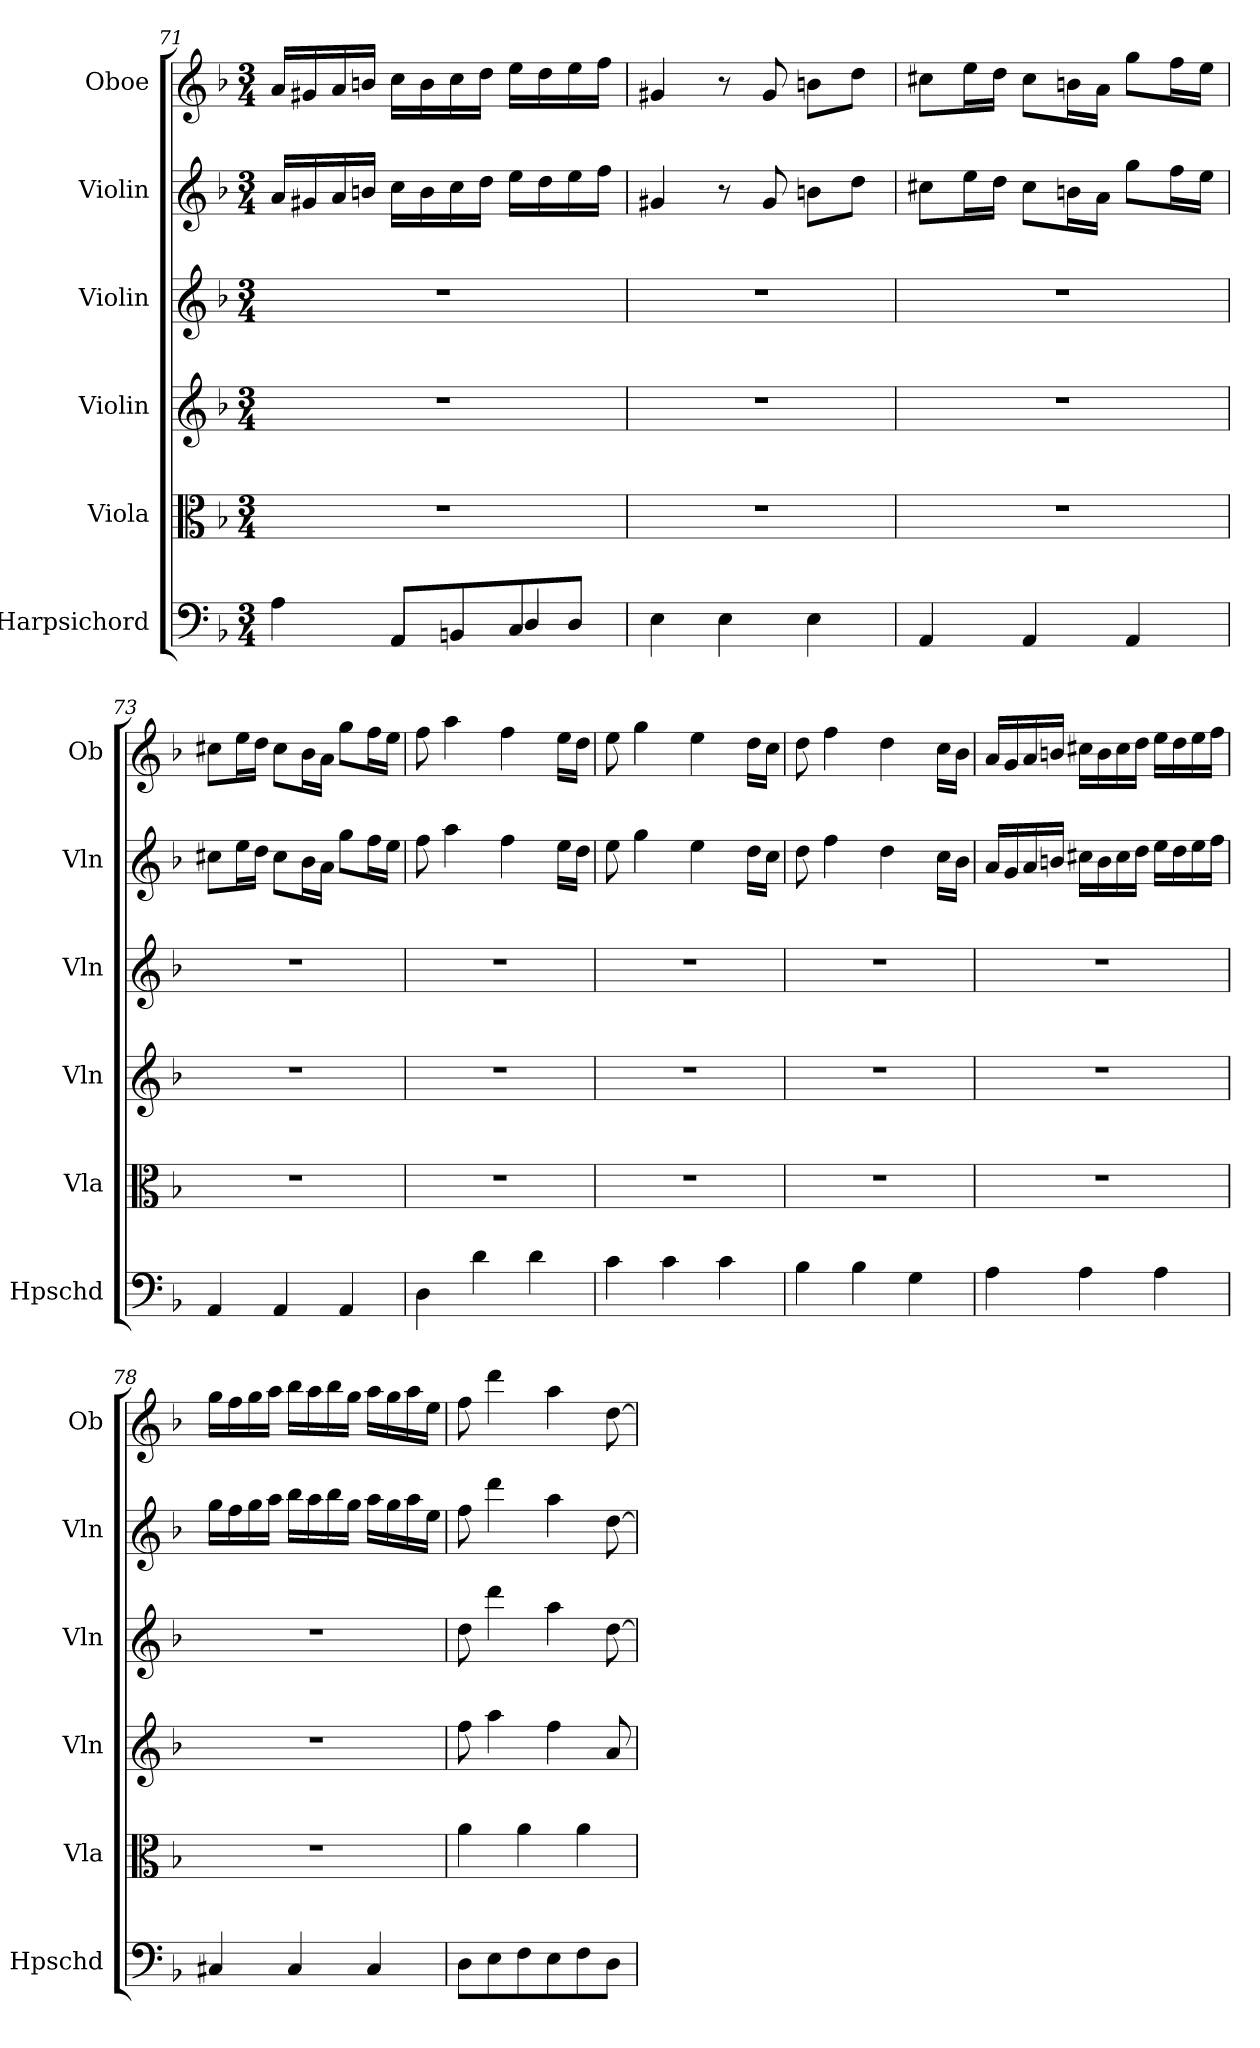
**kern	**kern	**kern	**kern	**kern	**kern
*part6	*part5	*part4	*part3	*part2	*part1
*staff6	*staff5	*staff4	*staff3	*staff2	*staff1
*I"Harpsichord	*I"Viola	*I"Violin	*I"Violin	*I"Violin	*I"Oboe
*I'Hpschd	*I'Vla	*I'Vln	*I'Vln	*I'Vln	*I'Ob
*clefF4	*clefC3	*clefG2	*clefG2	*clefG2	*clefG2
*k[b-]	*k[b-]	*k[b-]	*k[b-]	*k[b-]	*k[b-]
*d:	*d:	*d:	*d:	*d:	*d:
*M3/4	*M3/4	*M3/4	*M3/4	*M3/4	*M3/4
=71	=71	=71	=71	=71	=71
*^	*	*	*	*	*
4A\	4ryy	2.r	2.r	2.r	16a/LL	16a/LL
.	.	.	.	.	16g#X/	16g#X/
.	.	.	.	.	16a/	16a/
.	.	.	.	.	16bn/JJ	16bn/JJ
8AA/L	4AA/	.	.	.	16cc\LL	16cc\LL
.	.	.	.	.	16b\	16b\
8BBn/	.	.	.	.	16cc\	16cc\
.	.	.	.	.	16dd\JJ	16dd\JJ
8C/	4D/	.	.	.	16ee\LL	16ee\LL
.	.	.	.	.	16dd\	16dd\
8D/J	.	.	.	.	16ee\	16ee\
.	.	.	.	.	16ff\JJ	16ff\JJ
*v	*v	*	*	*	*	*
=72	=72	=72	=72	=72	=72
4E\	2.r	2.r	2.r	4g#X/	4g#X/
4E\	.	.	.	8r	8r
.	.	.	.	8g#/	8g#/
4E\	.	.	.	8bn\L	8bn\L
.	.	.	.	8dd\J	8dd\J
=73	=73	=73	=73	=73	=73
4AA/	2.r	2.r	2.r	8cc#X\L	8cc#X\L
.	.	.	.	16ee\L	16ee\L
.	.	.	.	16dd\JJ	16dd\JJ
4AA/	.	.	.	8cc#\L	8cc#\L
.	.	.	.	16bn\L	16bn\L
.	.	.	.	16a\JJ	16a\JJ
4AA/	.	.	.	8gg\L	8gg\L
.	.	.	.	16ff\L	16ff\L
.	.	.	.	16ee\JJ	16ee\JJ
=73	=73	=73	=73	=73	=73
4AA/	2.r	2.r	2.r	8cc#X\L	8cc#X\L
.	.	.	.	16ee\L	16ee\L
.	.	.	.	16dd\JJ	16dd\JJ
4AA/	.	.	.	8cc#\L	8cc#\L
.	.	.	.	16b-\L	16b-\L
.	.	.	.	16a\JJ	16a\JJ
4AA/	.	.	.	8gg\L	8gg\L
.	.	.	.	16ff\L	16ff\L
.	.	.	.	16ee\JJ	16ee\JJ
=74	=74	=74	=74	=74	=74
4D\	2.r	2.r	2.r	8ff\	8ff\
.	.	.	.	4aa\	4aa\
4d\	.	.	.	.	.
.	.	.	.	4ff\	4ff\
4d\	.	.	.	.	.
.	.	.	.	16ee\LL	16ee\LL
.	.	.	.	16dd\JJ	16dd\JJ
=75	=75	=75	=75	=75	=75
4c\	2.r	2.r	2.r	8ee\	8ee\
.	.	.	.	4gg\	4gg\
4c\	.	.	.	.	.
.	.	.	.	4ee\	4ee\
4c\	.	.	.	.	.
.	.	.	.	16dd\LL	16dd\LL
.	.	.	.	16cc\JJ	16cc\JJ
=76	=76	=76	=76	=76	=76
4B-\	2.r	2.r	2.r	8dd\	8dd\
.	.	.	.	4ff\	4ff\
4B-\	.	.	.	.	.
.	.	.	.	4dd\	4dd\
4G\	.	.	.	.	.
.	.	.	.	16cc\LL	16cc\LL
.	.	.	.	16b-\JJ	16b-\JJ
=77	=77	=77	=77	=77	=77
4A\	2.r	2.r	2.r	16a/LL	16a/LL
.	.	.	.	16g/	16g/
.	.	.	.	16a/	16a/
.	.	.	.	16bn/JJ	16bn/JJ
4A\	.	.	.	16cc#X\LL	16cc#X\LL
.	.	.	.	16b\	16b\
.	.	.	.	16cc#\	16cc#\
.	.	.	.	16dd\JJ	16dd\JJ
4A\	.	.	.	16ee\LL	16ee\LL
.	.	.	.	16dd\	16dd\
.	.	.	.	16ee\	16ee\
.	.	.	.	16ff\JJ	16ff\JJ
=78	=78	=78	=78	=78	=78
4C#X/	2.r	2.r	2.r	16gg\LL	16gg\LL
.	.	.	.	16ff\	16ff\
.	.	.	.	16gg\	16gg\
.	.	.	.	16aa\JJ	16aa\JJ
4C#/	.	.	.	16bb-\LL	16bb-\LL
.	.	.	.	16aa\	16aa\
.	.	.	.	16bb-\	16bb-\
.	.	.	.	16gg\JJ	16gg\JJ
4C#/	.	.	.	16aa\LL	16aa\LL
.	.	.	.	16gg\	16gg\
.	.	.	.	16aa\	16aa\
.	.	.	.	16ee\JJ	16ee\JJ
=79	=79	=79	=79	=79	=79
8D\L	4a\	8ff\	8dd\	8ff\	8ff\
8E\	.	4aa\	4ddd\	4ddd\	4ddd\
8F\	4a\	.	.	.	.
8E\	.	4ff\	4aa\	4aa\	4aa\
8F\	4a\	.	.	.	.
8D\J	.	8a/	[8dd\	[8dd\	[8dd\
=	=	=	=	=	=
*-	*-	*-	*-	*-	*-
